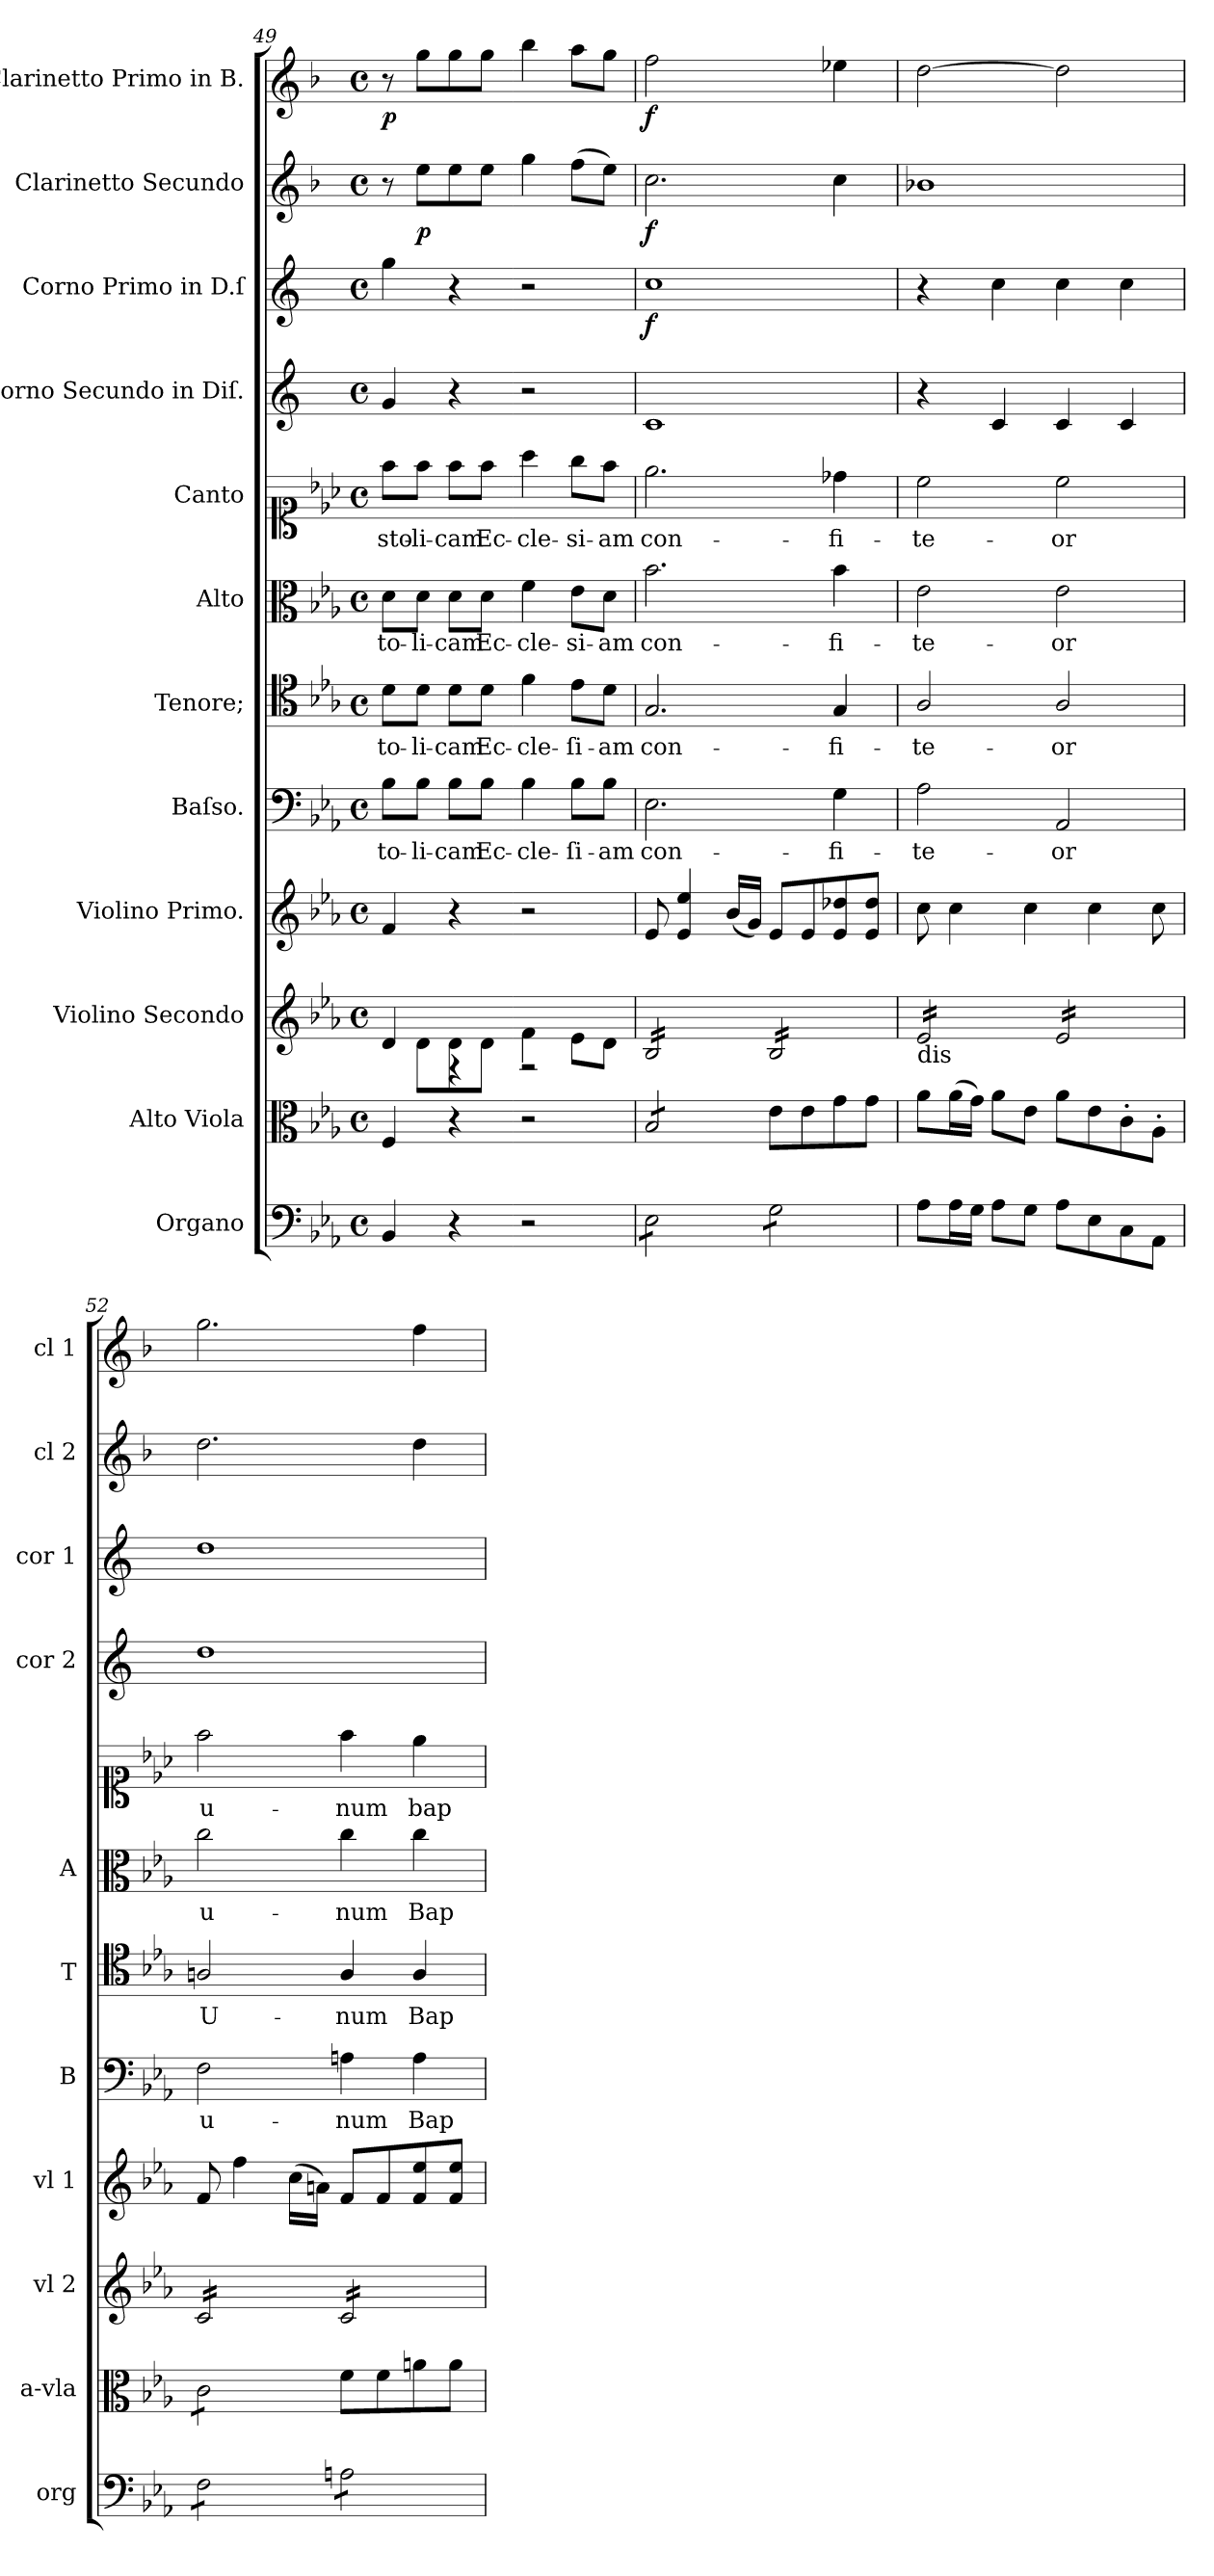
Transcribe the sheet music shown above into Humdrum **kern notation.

**kern	**kern	**kern	**kern	**kern	**text	**kern	**text	**kern	**text	**kern	**text	**kern	**kern	**dynam	**kern	**dynam	**kern	**dynam
*part12	*part11	*part10	*part9	*part8	*part8	*part7	*part7	*part6	*part6	*part5	*part5	*part4	*part3	*part3	*part2	*part2	*part1	*part1
*staff12	*staff11	*staff10	*staff9	*staff8	*staff8	*staff7	*staff7	*staff6	*staff6	*staff5	*staff5	*staff4	*staff3	*staff3	*staff2	*staff2	*staff1	*staff1
*I"Organo	*I"Alto Viola	*I"Violino Secondo	*I"Violino Primo.	*I"Baſso.	*	*I"Tenore;	*	*I"Alto	*	*I"Canto	*	*I"Corno Secundo in Diſ.	*I"Corno Primo in D.ſ	*	*I"Clarinetto Secundo	*	*I"Clarinetto Primo in B.	*
*I'org	*I'a-vla	*I'vl 2	*I'vl 1	*I'B	*	*I'T	*	*I'A	*	*	*	*I'cor 2	*I'cor 1	*	*I'cl 2	*	*I'cl 1	*
*clefF4	*clefC3	*clefG2	*clefG2	*clefF4	*	*clefC4	*	*clefC3	*	*clefC1	*	*clefG2	*clefG2	*	*clefG2	*	*clefG2	*
*	*	*	*	*	*	*	*	*	*	*	*	*ITrd5c9	*ITrd5c9	*	*ITrd1c2	*	*ITrd1c2	*
*k[b-e-a-]	*k[b-e-a-]	*k[b-e-a-]	*k[b-e-a-]	*k[b-e-a-]	*	*k[b-e-a-]	*	*k[b-e-a-]	*	*k[b-e-a-]	*	*k[b-e-a-]	*k[b-e-a-]	*	*k[b-e-a-]	*	*k[b-e-a-]	*
*E-:	*E-:	*E-:	*E-:	*E-:	*	*E-:	*	*E-:	*	*E-:	*	*E-:	*E-:	*	*E-:	*	*E-:	*
*M4/4	*M4/4	*M4/4	*M4/4	*M4/4	*	*M4/4	*	*M4/4	*	*M4/4	*	*M4/4	*M4/4	*	*M4/4	*	*M4/4	*
*met(c)	*met(c)	*met(c)	*met(c)	*met(c)	*	*met(c)	*	*met(c)	*	*met(c)	*	*met(c)	*met(c)	*	*met(c)	*	*met(c)	*
=49	=49	=49	=49	=49	=49	=49	=49	=49	=49	=49	=49	=49	=49	=49	=49	=49	=49	=49
*	*	*^	*	*	*	*	*	*	*	*	*	*	*	*	*	*	*	*
4BB-/	4F/	8ryy	4d/	4f/	8B-\L	-to-	8d\L	-to-	8d\L	-to-	8ff\L	-sto-	4B-/	4b-\	.	8r	.	8r	p
.	.	8d!\L	.	.	8B-\J	-li-	8d\J	-li-	8d\J	-li-	8ff\J	-li-	.	.	.	8dd\L	p	8ff\L	.
4r	4r	8d!\	4r	4r	8B-\L	-cam	8d\L	-cam	8d\L	-cam	8ff\L	-cam	4r	4r	.	8dd\	.	8ff\	.
.	.	8d!\J	.	.	8B-\J	Ec-	8d\J	Ec-	8d\J	Ec-	8ff\J	Ec-	.	.	.	8dd\J	.	8ff\J	.
=-	=-	=-	=-	=-	=-	=-	=-	=-	=-	=-	=-	=-	=-	=-	=-	=-	=-	=-	=-
2r	2r	4f!\	2r	2r	4B-\	-cle-	4f\	-cle-	4f\	-cle-	4aa-\	-cle-	2r	2r	.	4ff\	.	4aa-\	.
.	.	8e-!\L	.	.	8B-\L	-ſi-	8e-\L	-ſi-	8e-\L	-si-	8gg\L	-si-	.	.	.	(8ee-\L	.	8gg\L	.
.	.	8d!\J	.	.	8B-\J	-am	8d\J	-am	8d\J	-am	8ff\J	-am	.	.	.	8dd\J)	.	8ff\J	.
*	*	*v	*v	*	*	*	*	*	*	*	*	*	*	*	*	*	*	*	*
=50	=50	=50	=50	=50	=50	=50	=50	=50	=50	=50	=50	=50	=50	=50	=50	=50	=50	=50
*tremolo	*	*	*	*	*	*	*	*	*	*	*	*	*	*	*	*	*	*
*	*tremolo	*	*	*	*	*	*	*	*	*	*	*	*	*	*	*	*	*
*	*	*tremolo	*	*	*	*	*	*	*	*	*	*	*	*	*	*	*	*
8E-\L	8B-/L	16B-/LL	8e-/	2.E-\	con-	2.G/	con-	2.b-\	con-	2.ee-\	con-	1E-	1e-	f	2.b-\	f	2ee-\	f
.	.	16B-/	.	.	.	.	.	.	.	.	.	.	.	.	.	.	.	.
8E-\	8B-/	16B-/	4e-/ 4ee-/	.	.	.	.	.	.	.	.	.	.	.	.	.	.	.
.	.	16B-/	.	.	.	.	.	.	.	.	.	.	.	.	.	.	.	.
8E-\	8B-/	16B-/	.	.	.	.	.	.	.	.	.	.	.	.	.	.	.	.
.	.	16B-/	.	.	.	.	.	.	.	.	.	.	.	.	.	.	.	.
8E-\J	8B-/J	16B-/	(16b-/LL	.	.	.	.	.	.	.	.	.	.	.	.	.	.	.
*	*Xtremolo	*	*	*	*	*	*	*	*	*	*	*	*	*	*	*	*	*
.	.	16B-/JJ	16g/JJ)	.	.	.	.	.	.	.	.	.	.	.	.	.	.	.
8G\L	8e-\L	16B-/LL	8e-/L	.	.	.	.	.	.	.	.	.	.	.	.	.	4ryy	.
.	.	16B-/	.	.	.	.	.	.	.	.	.	.	.	.	.	.	.	.
8G\	8e-\	16B-/	8e-/	.	.	.	.	.	.	.	.	.	.	.	.	.	.	.
.	.	16B-/	.	.	.	.	.	.	.	.	.	.	.	.	.	.	.	.
8G\	8g\	16B-/	8e-/ 8dd-X/	4G\	-fi-	4G/	-fi-	4b-\	-fi-	4dd-X\	-fi-	.	.	.	4b-\	.	4dd-X\	.
.	.	16B-/	.	.	.	.	.	.	.	.	.	.	.	.	.	.	.	.
8G\J	8g\J	16B-/	8e-/ 8dd-/J	.	.	.	.	.	.	.	.	.	.	.	.	.	.	.
*Xtremolo	*	*	*	*	*	*	*	*	*	*	*	*	*	*	*	*	*	*
.	.	16B-/JJ	.	.	.	.	.	.	.	.	.	.	.	.	.	.	.	.
=51	=51	=51	=51	=51	=51	=51	=51	=51	=51	=51	=51	=51	=51	=51	=51	=51	=51	=51
!	!	!LO:TX:b:t=dis	!	!	!	!	!	!	!	!	!	!	!	!	!	!	!	!
8A-\L	8a-\L	16e-/LL	8cc\	2A-\	-te-	2A-/	-te-	2e-\	-te-	2cc\	-te-	4r	4r	.	1a-X	.	[2cc\	.
.	.	16e-/	.	.	.	.	.	.	.	.	.	.	.	.	.	.	.	.
16A-\L	(16a-\L	16e-/	4cc\	.	.	.	.	.	.	.	.	.	.	.	.	.	.	.
16G\JJ	16g\JJ)	16e-/	.	.	.	.	.	.	.	.	.	.	.	.	.	.	.	.
8A-\L	8a-\L	16e-/	.	.	.	.	.	.	.	.	.	4E-/	4e-\	.	.	.	.	.
.	.	16e-/	.	.	.	.	.	.	.	.	.	.	.	.	.	.	.	.
8G\J	8e-\J	16e-/	4cc\	.	.	.	.	.	.	.	.	.	.	.	.	.	.	.
.	.	16e-/JJ	.	.	.	.	.	.	.	.	.	.	.	.	.	.	.	.
8A-\L	8a-\L	16e-/LL	.	2AA-/	-or	2A-/	-or	2e-\	-or	2cc\	-or	4E-/	4e-\	.	.	.	2cc\]	.
.	.	16e-/	.	.	.	.	.	.	.	.	.	.	.	.	.	.	.	.
8E-\	8e-\	16e-/	4cc\	.	.	.	.	.	.	.	.	.	.	.	.	.	.	.
.	.	16e-/	.	.	.	.	.	.	.	.	.	.	.	.	.	.	.	.
8C\	8c'\	16e-/	.	.	.	.	.	.	.	.	.	4E-/	4e-\	.	.	.	.	.
.	.	16e-/	.	.	.	.	.	.	.	.	.	.	.	.	.	.	.	.
8AA-\J	8A-'\J	16e-/	8cc\	.	.	.	.	.	.	.	.	.	.	.	.	.	.	.
.	.	16e-/JJ	.	.	.	.	.	.	.	.	.	.	.	.	.	.	.	.
=52	=52	=52	=52	=52	=52	=52	=52	=52	=52	=52	=52	=52	=52	=52	=52	=52	=52	=52
*tremolo	*	*	*	*	*	*	*	*	*	*	*	*	*	*	*	*	*	*
*	*tremolo	*	*	*	*	*	*	*	*	*	*	*	*	*	*	*	*	*
8F\L	8c\L	16c/LL	8f/	2F\	u-	2An/	U-	2cc\	u-	2ff\	u-	1f	1f	.	2.cc\	.	2.ff\	.
.	.	16c/	.	.	.	.	.	.	.	.	.	.	.	.	.	.	.	.
8F\	8c\	16c/	4ff\	.	.	.	.	.	.	.	.	.	.	.	.	.	.	.
.	.	16c/	.	.	.	.	.	.	.	.	.	.	.	.	.	.	.	.
8F\	8c\	16c/	.	.	.	.	.	.	.	.	.	.	.	.	.	.	.	.
.	.	16c/	.	.	.	.	.	.	.	.	.	.	.	.	.	.	.	.
8F\J	8c\J	16c/	(16cc\LL	.	.	.	.	.	.	.	.	.	.	.	.	.	.	.
*	*Xtremolo	*	*	*	*	*	*	*	*	*	*	*	*	*	*	*	*	*
.	.	16c/JJ	16an\JJ)	.	.	.	.	.	.	.	.	.	.	.	.	.	.	.
8An\L	8f\L	16c/LL	8f/L	4An\	-num	4A/	-num	4cc\	-num	4ff\	-num	.	.	.	.	.	.	.
.	.	16c/	.	.	.	.	.	.	.	.	.	.	.	.	.	.	.	.
8An\	8f\	16c/	8f/	.	.	.	.	.	.	.	.	.	.	.	.	.	.	.
.	.	16c/	.	.	.	.	.	.	.	.	.	.	.	.	.	.	.	.
8An\	8an\	16c/	8f/ 8ee-/	4A\	Bap-	4A/	Bap-	4cc\	Bap-	4ee-\	bap-	.	.	.	4cc\	.	4ee-\	.
.	.	16c/	.	.	.	.	.	.	.	.	.	.	.	.	.	.	.	.
8An\J	8a\J	16c/	8f/ 8ee-/J	.	.	.	.	.	.	.	.	.	.	.	.	.	.	.
*Xtremolo	*	*	*	*	*	*	*	*	*	*	*	*	*	*	*	*	*	*
.	.	16c/JJ	.	.	.	.	.	.	.	.	.	.	.	.	.	.	.	.
*	*	*Xtremolo	*	*	*	*	*	*	*	*	*	*	*	*	*	*	*	*
=	=	=	=	=	=	=	=	=	=	=	=	=	=	=	=	=	=	=
*-	*-	*-	*-	*-	*-	*-	*-	*-	*-	*-	*-	*-	*-	*-	*-	*-	*-	*-
